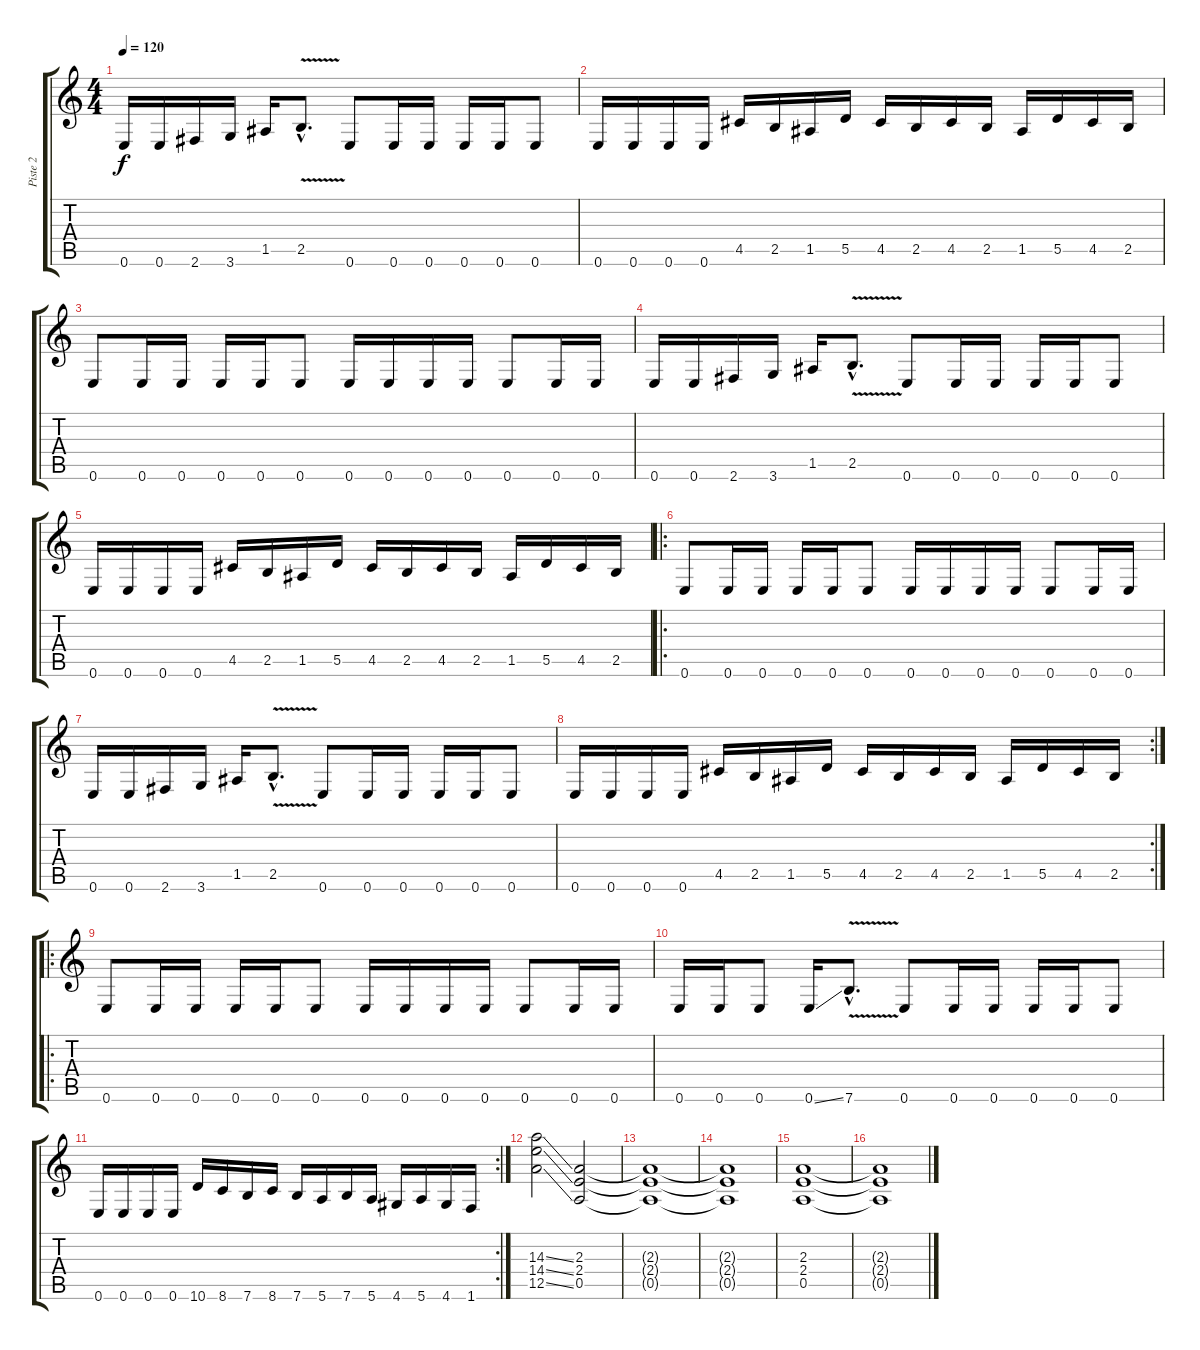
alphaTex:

\track ("Piste 2" "Piste 2") {instrument distortionguitar}
\staff {score tabs}
\tuning (E4 B3 G3 D3 A2 E2) {hide}
\ts (4 4)
\tempo 120
\clef g2
\ks c
0.6.16{dy f} 0.6.16 2.6.16 3.6.16 1.5.16 2.5{v hac}.8{d} 0.6.8 0.6.16 0.6.16 0.6.16 0.6.16 0.6.8 |
0.6.16 0.6.16 0.6.16 0.6.16 4.5.16 2.5.16 1.5.16 5.5.16 4.5.16 2.5.16 4.5.16 2.5.16 1.5.16 5.5.16 4.5.16 2.5.16 |
0.6.8 0.6.16 0.6.16 0.6.16 0.6.16 0.6.8 0.6.16 0.6.16 0.6.16 0.6.16 0.6.8 0.6.16 0.6.16 |
0.6.16 0.6.16 2.6.16 3.6.16 1.5.16 2.5{v hac}.8{d} 0.6.8 0.6.16 0.6.16 0.6.16 0.6.16 0.6.8 |
0.6.16 0.6.16 0.6.16 0.6.16 4.5.16 2.5.16 1.5.16 5.5.16 4.5.16 2.5.16 4.5.16 2.5.16 1.5.16 5.5.16 4.5.16 2.5.16 |
\ro
0.6.8 0.6.16 0.6.16 0.6.16 0.6.16 0.6.8 0.6.16 0.6.16 0.6.16 0.6.16 0.6.8 0.6.16 0.6.16 |
0.6.16 0.6.16 2.6.16 3.6.16 1.5.16 2.5{v hac}.8{d} 0.6.8 0.6.16 0.6.16 0.6.16 0.6.16 0.6.8 |
\rc 2
0.6.16 0.6.16 0.6.16 0.6.16 4.5.16 2.5.16 1.5.16 5.5.16 4.5.16 2.5.16 4.5.16 2.5.16 1.5.16 5.5.16 4.5.16 2.5.16 |
\ro
0.6.8 0.6.16 0.6.16 0.6.16 0.6.16 0.6.8 0.6.16 0.6.16 0.6.16 0.6.16 0.6.8 0.6.16 0.6.16 |
0.6.16 0.6.16 0.6.8 0.6{ss}.16 7.6{v hac}.8{d} 0.6.8 0.6.16 0.6.16 0.6.16 0.6.16 0.6.8 |
\rc 2
0.6.16 0.6.16 0.6.16 0.6.16 10.6.16 8.6.16 7.6.16 8.6.16 7.6.16 5.6.16 7.6.16 5.6.16 4.6.16 5.6.16 4.6.16 1.6.16 |
(14.3{ss} 14.4{ss} 12.5{ss}).2 (2.3 2.4 0.5).2 |
(2.3{t} 2.4{t} 0.5{t}).1 |
(2.3{t} 2.4{t} 0.5{t}).1 |
(2.3 2.4 0.5).1 |
(2.3{t} 2.4{t} 0.5{t}).1
